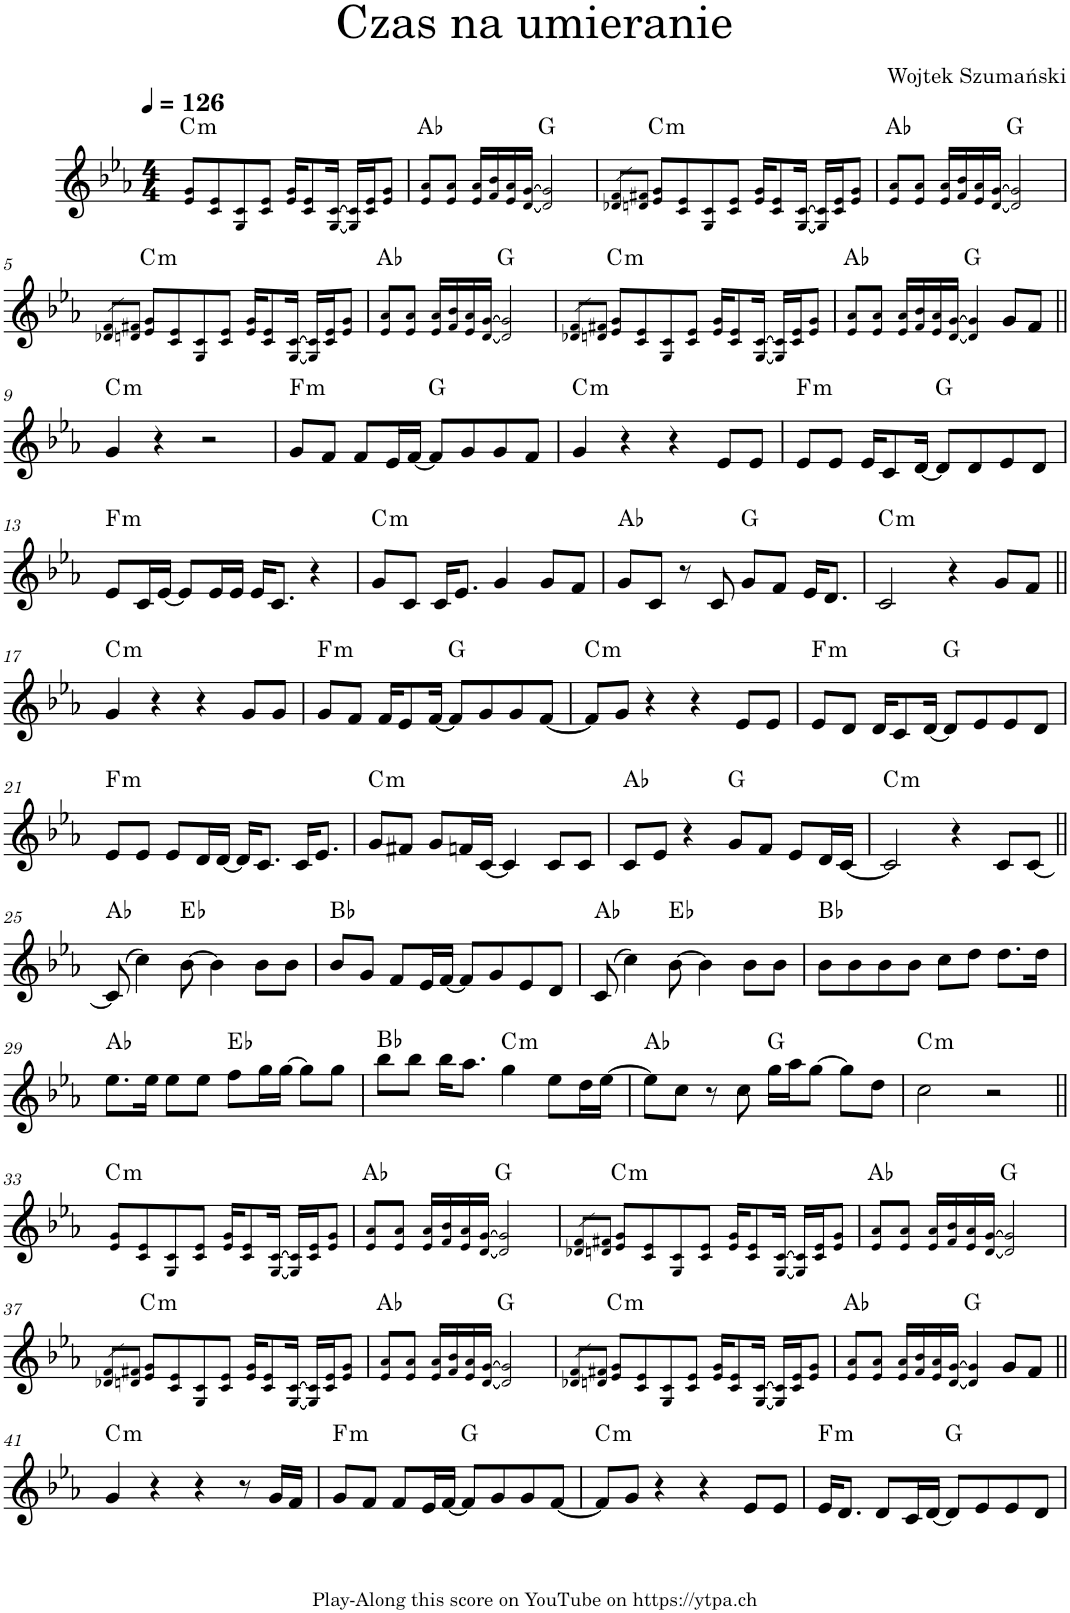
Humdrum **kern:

**kern	**harte
*part1	*part1
*staff1	*
*I"Piano	*
*I'Pno.	*
*clefG2	*
*k[b-e-a-]	*
*M4/4	*
*MM126	*
=1	=1
!	!LO:H:kt=m
8e-!/ 8g!/L	C:min
8c!/ 8e-!/	.
8G!/ 8c!/	.
8c!/ 8e-!/J	.
16e-!/ 16g!/KL	.
8c!/ 8e-!/	.
[16G!/ [16c!/Jk	.
16G!/] 16c!/]LL	.
16c!/ 16e-!/J	.
8e-!/ 8g!/J	.
=2	=2
8e-!/ 8a-!/L	Ab:maj
8e-!/ 8a-!/J	.
16e-!/ 16a-!/LL	.
16f!/ 16b-!/	.
16e-!/ 16a-!/	.
[16d!/ [16g!/JJ	.
2d!/] 2g!/]	G:maj
=3	=3
8qd-X/ 8qf/L	.
8qdn/ 8qf#X/J	.
!	!LO:H:kt=m
8e-!/ 8g!/L	C:min
8c!/ 8e-!/	.
8G!/ 8c!/	.
8c!/ 8e-!/J	.
16e-!/ 16g!/KL	.
8c!/ 8e-!/	.
[16G!/ [16c!/Jk	.
16G!/] 16c!/]LL	.
16c!/ 16e-!/J	.
8e-!/ 8g!/J	.
=4	=4
8e-!/ 8a-!/L	Ab:maj
8e-!/ 8a-!/J	.
16e-!/ 16a-!/LL	.
16f!/ 16b-!/	.
16e-!/ 16a-!/	.
[16d!/ [16g!/JJ	.
2d!/] 2g!/]	G:maj
!!LO:LB:g=z
=5	=5
8qd-X/ 8qf/L	.
8qdn/ 8qf#X/J	.
!	!LO:H:kt=m
8e-!/ 8g!/L	C:min
8c!/ 8e-!/	.
8G!/ 8c!/	.
8c!/ 8e-!/J	.
16e-!/ 16g!/KL	.
8c!/ 8e-!/	.
[16G!/ [16c!/Jk	.
16G!/] 16c!/]LL	.
16c!/ 16e-!/J	.
8e-!/ 8g!/J	.
=6	=6
8e-!/ 8a-!/L	Ab:maj
8e-!/ 8a-!/J	.
16e-!/ 16a-!/LL	.
16f!/ 16b-!/	.
16e-!/ 16a-!/	.
[16d!/ [16g!/JJ	.
2d!/] 2g!/]	G:maj
=7	=7
8qd-X/ 8qf/L	.
8qdn/ 8qf#X/J	.
!	!LO:H:kt=m
8e-!/ 8g!/L	C:min
8c!/ 8e-!/	.
8G!/ 8c!/	.
8c!/ 8e-!/J	.
16e-!/ 16g!/KL	.
8c!/ 8e-!/	.
[16G!/ [16c!/Jk	.
16G!/] 16c!/]LL	.
16c!/ 16e-!/J	.
8e-!/ 8g!/J	.
=8	=8
8e-!/ 8a-!/L	Ab:maj
8e-!/ 8a-!/J	.
16e-!/ 16a-!/LL	.
16f!/ 16b-!/	.
16e-!/ 16a-!/	.
[16d!/ [16g!/JJ	.
4d!/] 4g!/]	G:maj
8g/L	.
8f/J	.
!!LO:LB:g=z
=9||	=9||
!	!LO:H:kt=m
4g/	C:min
4r	.
2r	.
=10	=10
!	!LO:H:kt=m
8g/L	F:min
8f/J	.
8f/L	.
16e-/L	.
[16f/JJ	.
8f/L]	G:maj
8g/	.
8g/	.
8f/J	.
=11	=11
!	!LO:H:kt=m
4g/	C:min
4r	.
4r	.
8e-/L	.
8e-/J	.
=12	=12
!	!LO:H:kt=m
8e-/L	F:min
8e-/J	.
16e-/KL	.
8c/	.
[16d/Jk	.
8d/L]	G:maj
8d/	.
8e-/	.
8d/J	.
!!LO:LB:g=z
=13	=13
!	!LO:H:kt=m
8e-/L	F:min
16c/L	.
[16e-/JJ	.
8e-/L]	.
16e-/L	.
16e-/JJ	.
16e-/KL	.
8.c/J	.
4r	.
=14	=14
!	!LO:H:kt=m
8g/L	C:min
8c/J	.
16c/KL	.
8.e-/J	.
4g/	.
8g/L	.
8f/J	.
=15	=15
8g/L	Ab:maj
8c/J	.
8r	.
8c/	.
8g/L	G:maj
8f/J	.
16e-/KL	.
8.d/J	.
=16	=16
!	!LO:H:kt=m
2c/	C:min
4r	.
8g/L	.
8f/J	.
!!LO:LB:g=z
=17||	=17||
!	!LO:H:kt=m
4g/	C:min
4r	.
4r	.
8g/L	.
8g/J	.
=18	=18
!	!LO:H:kt=m
8g/L	F:min
8f/J	.
16f/KL	.
8e-/	.
[16f/Jk	.
8f/L]	G:maj
8g/	.
8g/	.
[8f/J	.
=19	=19
!	!LO:H:kt=m
8f/L]	C:min
8g/J	.
4r	.
4r	.
8e-/L	.
8e-/J	.
=20	=20
!	!LO:H:kt=m
8e-/L	F:min
8d/J	.
16d/KL	.
8c/	.
[16d/Jk	.
8d/L]	G:maj
8e-/	.
8e-/	.
8d/J	.
!!LO:LB:g=z
=21	=21
!	!LO:H:kt=m
8e-/L	F:min
8e-/J	.
8e-/L	.
16d/L	.
[16d/JJ	.
16d/KL]	.
8.c/J	.
16c/KL	.
8.e-/J	.
=22	=22
!	!LO:H:kt=m
8g/L	C:min
8f#X/J	.
8g/L	.
16fn/L	.
[16c/JJ	.
4c/]	.
8c/L	.
8c/J	.
=23	=23
8c/L	Ab:maj
8e-/J	.
4r	.
8g/L	G:maj
8f/J	.
8e-/L	.
16d/L	.
[16c/JJ	.
=24	=24
!	!LO:H:kt=m
2c/]	C:min
4r	.
8c/L	.
[8c/J	.
!!LO:LB:g=z
=25||	=25||
(8c/]	Ab:maj
4cc\)	.
[8b-\	Eb:maj
4b-\]	.
8b-\L	.
8b-\J	.
=26	=26
8b-/L	Bb:maj
8g/J	.
8f/L	.
16e-/L	.
[16f/JJ	.
8f/L]	.
8g/	.
8e-/	.
8d/J	.
=27	=27
(8c/	Ab:maj
4cc\)	.
[8b-\	Eb:maj
4b-\]	.
8b-\L	.
8b-\J	.
=28	=28
8b-\L	Bb:maj
8b-\	.
8b-\	.
8b-\J	.
8cc\L	.
8dd\J	.
8.dd\L	.
16dd\Jk	.
!!LO:LB:g=z
=29	=29
8.ee-\L	Ab:maj
16ee-\Jk	.
8ee-\L	.
8ee-\J	.
8ff\L	Eb:maj
16gg\L	.
[16gg\JJ	.
8gg\L]	.
8gg\J	.
=30	=30
8bb-\L	Bb:maj
8bb-\J	.
16bb-\KL	.
8.aa-\J	.
!	!LO:H:kt=m
4gg\	C:min
8ee-\L	.
16dd\L	.
[16ee-\JJ	.
=31	=31
8ee-\L]	Ab:maj
8cc\J	.
8r	.
8cc\	.
16gg\LL	G:maj
16aa-\J	.
[8gg\J	.
8gg\L]	.
8dd\J	.
=32	=32
!	!LO:H:kt=m
2cc\	C:min
2r	.
!!LO:LB:g=z
=33||	=33||
!	!LO:H:kt=m
8e-!/ 8g!/L	C:min
8c!/ 8e-!/	.
8G!/ 8c!/	.
8c!/ 8e-!/J	.
16e-!/ 16g!/KL	.
8c!/ 8e-!/	.
[16G!/ [16c!/Jk	.
16G!/] 16c!/]LL	.
16c!/ 16e-!/J	.
8e-!/ 8g!/J	.
=34	=34
8e-!/ 8a-!/L	Ab:maj
8e-!/ 8a-!/J	.
16e-!/ 16a-!/LL	.
16f!/ 16b-!/	.
16e-!/ 16a-!/	.
[16d!/ [16g!/JJ	.
2d!/] 2g!/]	G:maj
=35	=35
8qd-X/ 8qf/L	.
8qdn/ 8qf#X/J	.
!	!LO:H:kt=m
8e-!/ 8g!/L	C:min
8c!/ 8e-!/	.
8G!/ 8c!/	.
8c!/ 8e-!/J	.
16e-!/ 16g!/KL	.
8c!/ 8e-!/	.
[16G!/ [16c!/Jk	.
16G!/] 16c!/]LL	.
16c!/ 16e-!/J	.
8e-!/ 8g!/J	.
=36	=36
8e-!/ 8a-!/L	Ab:maj
8e-!/ 8a-!/J	.
16e-!/ 16a-!/LL	.
16f!/ 16b-!/	.
16e-!/ 16a-!/	.
[16d!/ [16g!/JJ	.
2d!/] 2g!/]	G:maj
!!LO:LB:g=z
=37	=37
8qd-X/ 8qf/L	.
8qdn/ 8qf#X/J	.
!	!LO:H:kt=m
8e-!/ 8g!/L	C:min
8c!/ 8e-!/	.
8G!/ 8c!/	.
8c!/ 8e-!/J	.
16e-!/ 16g!/KL	.
8c!/ 8e-!/	.
[16G!/ [16c!/Jk	.
16G!/] 16c!/]LL	.
16c!/ 16e-!/J	.
8e-!/ 8g!/J	.
=38	=38
8e-!/ 8a-!/L	Ab:maj
8e-!/ 8a-!/J	.
16e-!/ 16a-!/LL	.
16f!/ 16b-!/	.
16e-!/ 16a-!/	.
[16d!/ [16g!/JJ	.
2d!/] 2g!/]	G:maj
=39	=39
8qd-X/ 8qf/L	.
8qdn/ 8qf#X/J	.
!	!LO:H:kt=m
8e-!/ 8g!/L	C:min
8c!/ 8e-!/	.
8G!/ 8c!/	.
8c!/ 8e-!/J	.
16e-!/ 16g!/KL	.
8c!/ 8e-!/	.
[16G!/ [16c!/Jk	.
16G!/] 16c!/]LL	.
16c!/ 16e-!/J	.
8e-!/ 8g!/J	.
=40	=40
8e-!/ 8a-!/L	Ab:maj
8e-!/ 8a-!/J	.
16e-!/ 16a-!/LL	.
16f!/ 16b-!/	.
16e-!/ 16a-!/	.
[16d!/ [16g!/JJ	.
4d!/] 4g!/]	G:maj
8g/L	.
8f/J	.
!!LO:LB:g=z
=41||	=41||
!	!LO:H:kt=m
4g/	C:min
4r	.
4r	.
8r	.
16g/LL	.
16f/JJ	.
=42	=42
!	!LO:H:kt=m
8g/L	F:min
8f/J	.
8f/L	.
16e-/L	.
[16f/JJ	.
8f/L]	G:maj
8g/	.
8g/	.
[8f/J	.
=43	=43
!	!LO:H:kt=m
8f/L]	C:min
8g/J	.
4r	.
4r	.
8e-/L	.
8e-/J	.
=44	=44
!	!LO:H:kt=m
16e-/KL	F:min
8.d/J	.
8d/L	.
16c/L	.
[16d/JJ	.
8d/L]	G:maj
8e-/	.
8e-/	.
8d/J	.
=	=
*-	*-
